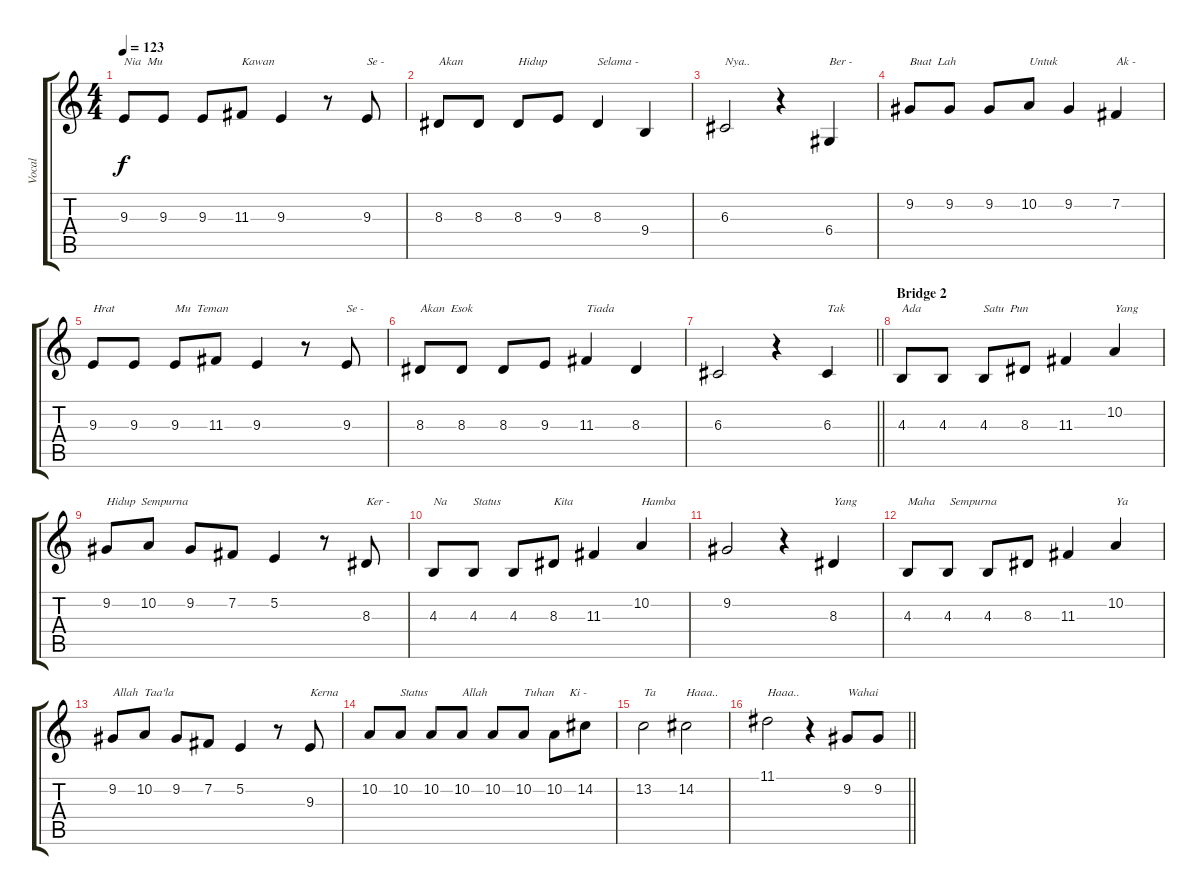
\track ("Vocal" "Vocal") {instrument lead1square}
\staff {score tabs}
\tuning (E4 B3 G3 D3 A2 E2) {hide}
\ts (4 4)
\tempo 123
\clef g2
\ks c
9.3.8{txt "Nia  Mu" dy f} 9.3.8 9.3.8 11.3.8{txt "Kawan"} 9.3.4 r.8 9.3.8{txt "Se -"} |
8.3.8{txt "Akan"} 8.3.8 8.3.8{txt "Hidup"} 9.3.8 8.3.4{txt "Selama -"} 9.4.4 |
6.3.2{txt "Nya.."} r.4 6.4.4{txt "Ber -"} |
9.2.8{txt "Buat  Lah"} 9.2.8 9.2.8 10.2.8{txt "Untuk"} 9.2.4 7.2.4{txt "Ak -"} |
9.3.8{txt "Hrat"} 9.3.8 9.3.8{txt "Mu  Teman"} 11.3.8 9.3.4 r.8 9.3.8{txt "Se -"} |
8.3.8{txt "Akan  Esok"} 8.3.8 8.3.8 9.3.8 11.3.4{txt "Tiada"} 8.3.4 |
\barLineRight lightlight
6.3.2 r.4 6.3.4{txt "Tak"} |
\section ("" "Bridge 2")
4.3.8{txt "Ada"} 4.3.8 4.3.8{txt "Satu  Pun"} 8.3.8 11.3.4 10.2.4{txt "Yang"} |
9.2.8{txt "Hidup  Sempurna"} 10.2.8 9.2.8 7.2.8 5.2.4 r.8 8.3.8{txt "Ker -"} |
4.3.8{txt "Na"} 4.3.8{txt "Status"} 4.3.8 8.3.8{txt "Kita"} 11.3.4 10.2.4{txt "Hamba"} |
9.2.2 r.4 8.3.4{txt "Yang"} |
4.3.8{txt "Maha     Sempurna"} 4.3.8 4.3.8 8.3.8 11.3.4 10.2.4{txt "Ya"} |
9.2.8{txt "Allah  Taa'la"} 10.2.8 9.2.8 7.2.8 5.2.4 r.8 9.3.8{txt "Kerna"} |
10.2.8 10.2.8{txt "Status"} 10.2.8 10.2.8{txt "Allah"} 10.2.8 10.2.8{txt "Tuhan     Ki -"} 10.2.8 14.2.8 |
13.2.2{txt "Ta"} 14.2.2{txt "Haaa.."} |
\barLineRight lightlight
11.1.2{txt "Haaa.."} r.4 9.2.8{txt "Wahai"} 9.2.8
